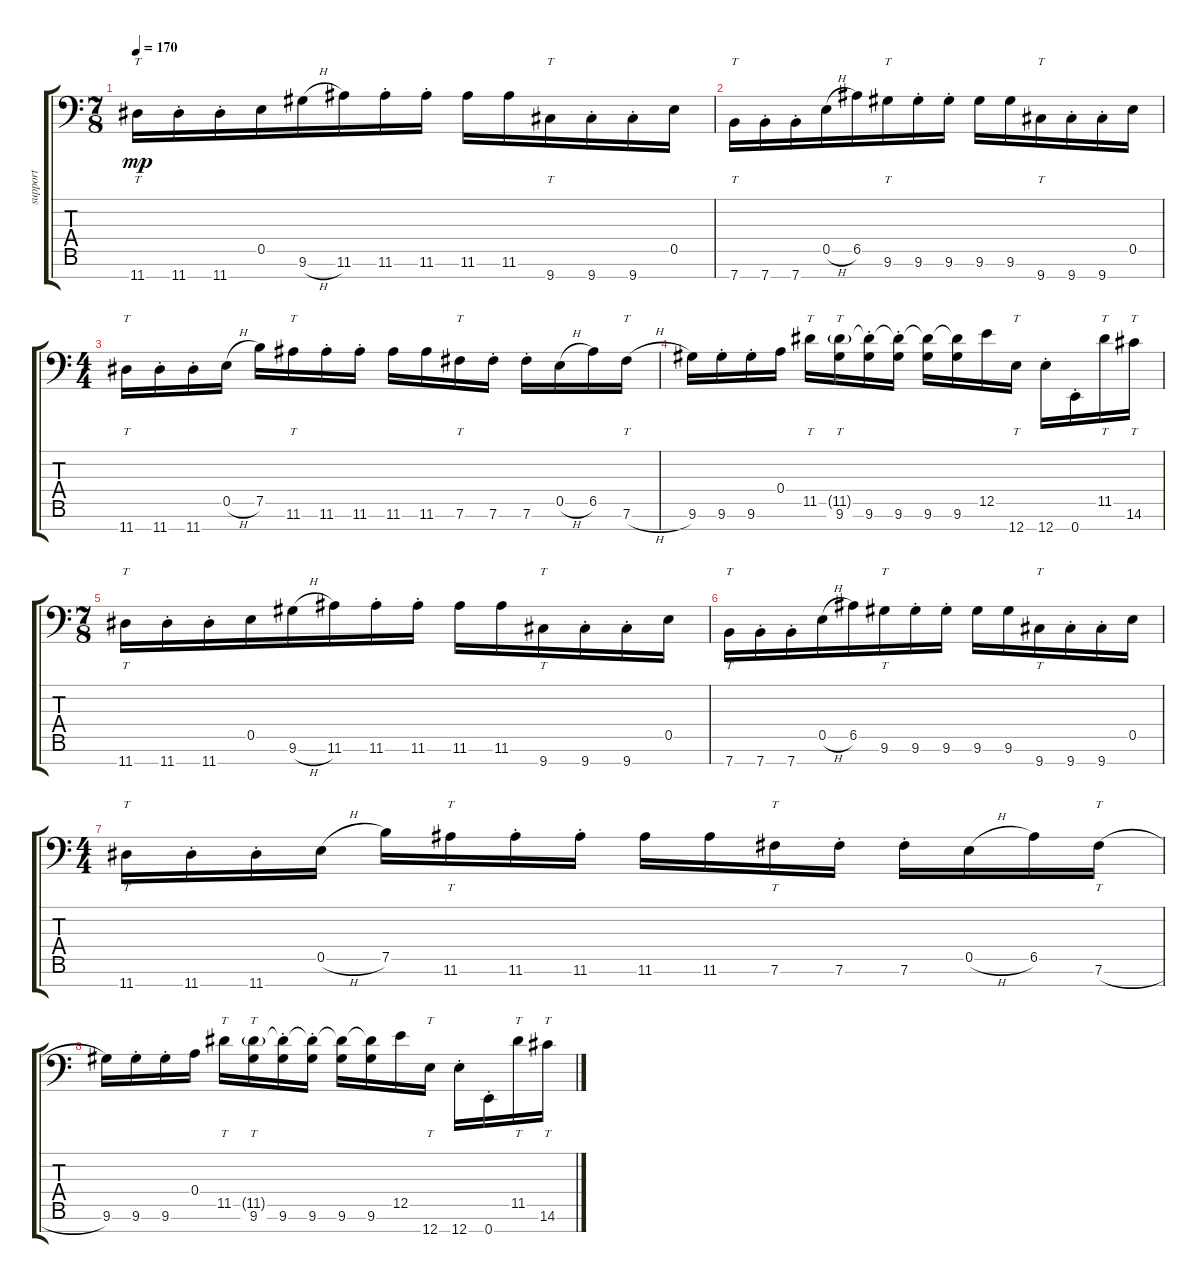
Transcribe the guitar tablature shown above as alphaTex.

\track ("support" "support") {instrument overdrivenguitar}
\staff {score tabs}
\tuning (B3 G3 D3 A2 E2 B1 E1) {hide}
\ts (7 8)
\tempo 170
\clef f4
\ks c
11.7.16{tt dy mp} 11.7{st}.16 11.7{st}.16 0.5.16 9.6{h}.16 11.6.16 11.6{st}.16 11.6{st}.16 11.6.16 11.6.16 9.7.16{tt} 9.7{st}.16 9.7{st}.16 0.5.16 |
7.7.16{tt} 7.7{st}.16 7.7{st}.16 0.5{h}.16 6.5.16 9.6.16{tt} 9.6{st}.16 9.6{st}.16 9.6.16 9.6.16 9.7.16{tt} 9.7{st}.16 9.7{st}.16 0.5.16 |
\ts (4 4)
11.7.16{tt} 11.7{st}.16 11.7{st}.16 0.5{h}.16 7.5.16 11.6.16{tt} 11.6{st}.16 11.6{st}.16 11.6.16 11.6.16 7.6.16{tt} 7.6{st}.16 7.6{st}.16 0.5{h}.16 6.5.16 7.6{h}.16{tt} |
9.6.16 9.6{st}.16 9.6{st}.16 0.4.16 11.5.16{tt} (11.5{g} 9.6).16{tt} (11.5{t} 9.6{st}).16 (11.5{t} 9.6{st}).16 (11.5{t} 9.6).16 (11.5{t} 9.6).16 12.5.16 12.7.16{tt} 12.7{st}.16 0.7{st}.16 11.5.16{tt} 14.6.16{tt} |
\ts (7 8)
11.7.16{tt} 11.7{st}.16 11.7{st}.16 0.5.16 9.6{h}.16 11.6.16 11.6{st}.16 11.6{st}.16 11.6.16 11.6.16 9.7.16{tt} 9.7{st}.16 9.7{st}.16 0.5.16 |
7.7.16{tt} 7.7{st}.16 7.7{st}.16 0.5{h}.16 6.5.16 9.6.16{tt} 9.6{st}.16 9.6{st}.16 9.6.16 9.6.16 9.7.16{tt} 9.7{st}.16 9.7{st}.16 0.5.16 |
\ts (4 4)
11.7.16{tt} 11.7{st}.16 11.7{st}.16 0.5{h}.16 7.5.16 11.6.16{tt} 11.6{st}.16 11.6{st}.16 11.6.16 11.6.16 7.6.16{tt} 7.6{st}.16 7.6{st}.16 0.5{h}.16 6.5.16 7.6{h}.16{tt} |
9.6.16 9.6{st}.16 9.6{st}.16 0.4.16 11.5.16{tt} (11.5{g} 9.6).16{tt} (11.5{t} 9.6{st}).16 (11.5{t} 9.6{st}).16 (11.5{t} 9.6).16 (11.5{t} 9.6).16 12.5.16 12.7.16{tt} 12.7{st}.16 0.7{st}.16 11.5.16{tt} 14.6.16{tt}
